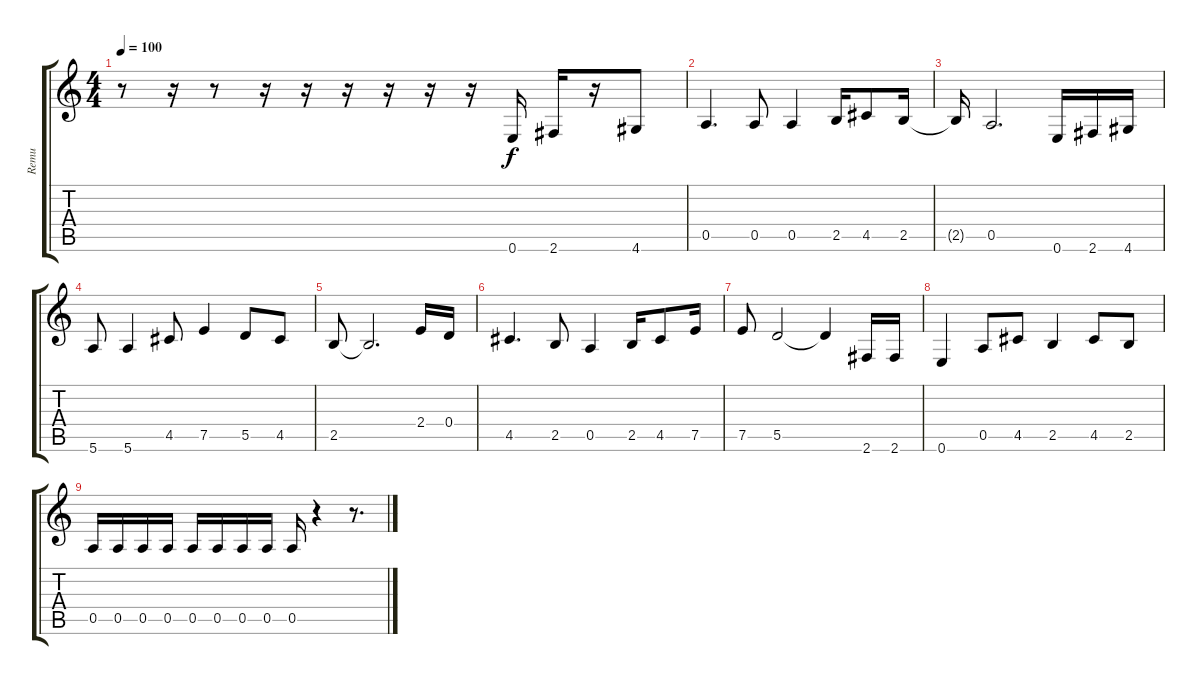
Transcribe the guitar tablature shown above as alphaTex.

\track ("Remu" "Remu") {instrument overdrivenguitar}
\staff {score tabs}
\tuning (E4 B3 G3 D3 A2 E2) {hide}
\ts (4 4)
\tempo 100
\clef g2
\ks c
r.8{dy f} r.16 r.8 r.16 r.16 r.16 r.16 r.16 r.16 0.6.16 2.6.16 r.16 4.6.8 |
0.5.4{d} 0.5.8 0.5.4 2.5.16 4.5.8 2.5.16 |
2.5{t}.16 0.5.2{d} 0.6.16 2.6.16 4.6.16 |
5.6.8 5.6.4 4.5.8 7.5.4 5.5.8 4.5.8 |
2.5.8 2.5{t}.2{d} 2.4.16 0.4.16 |
4.5.4{d} 2.5.8 0.5.4 2.5.16 4.5.8 7.5.16 |
7.5.8 5.5.2 5.5{t}.4 2.6.16 2.6.16 |
0.6.4 0.5.8 4.5.8 2.5.4 4.5.8 2.5.8 |
0.5.16 0.5.16 0.5.16 0.5.16 0.5.16 0.5.16 0.5.16 0.5.16 0.5.16 r.4 r.8{d}
